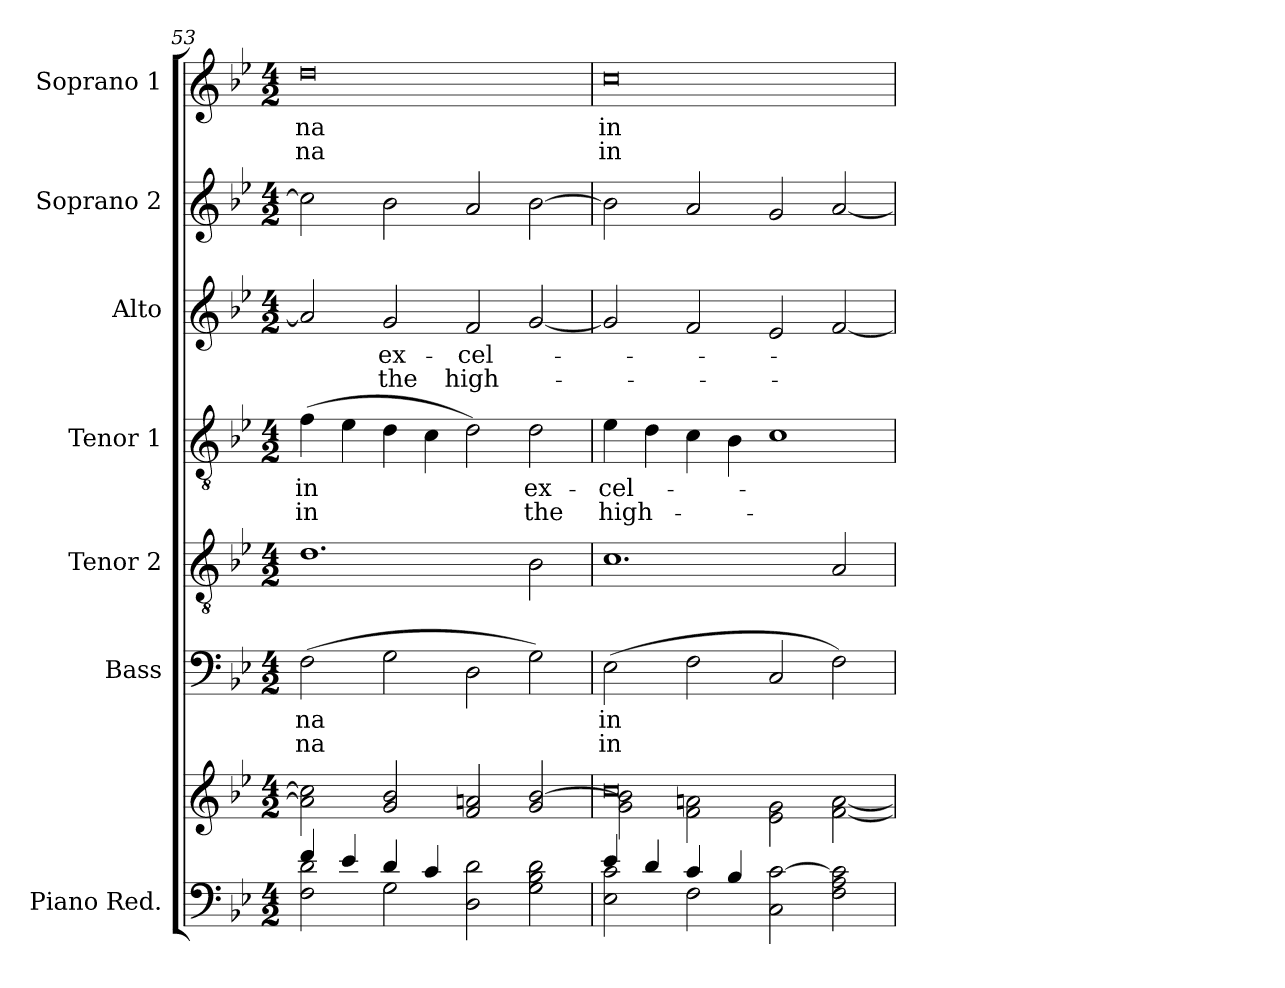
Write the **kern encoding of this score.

**kern	**kern	**kern	**text	**text	**kern	**kern	**text	**text	**kern	**text	**text	**kern	**kern	**text	**text
*part7	*part7	*part6	*part6	*part6	*part5	*part4	*part4	*part4	*part3	*part3	*part3	*part2	*part1	*part1	*part1
*staff8	*staff7	*staff6	*staff6	*staff6	*staff5	*staff4	*staff4	*staff4	*staff3	*staff3	*staff3	*staff2	*staff1	*staff1	*staff1
*I"Piano Red.	*	*I"Bass	*	*	*I"Tenor 2	*I"Tenor 1	*	*	*I"Alto	*	*	*I"Soprano 2	*I"Soprano 1	*	*
*	*	*I'B	*	*	*I'T2	*I'T1	*	*	*I'A	*	*	*I'S2	*I'S1	*	*
*clefF4	*clefG2	*clefF4	*	*	*clefGv2	*clefGv2	*	*	*clefG2	*	*	*clefG2	*clefG2	*	*
*	*	*	*	*	*ITrd7c12	*ITrd7c12	*	*	*	*	*	*	*	*	*
*k[b-e-]	*k[b-e-]	*k[b-e-]	*	*	*k[b-e-]	*k[b-e-]	*	*	*k[b-e-]	*	*	*k[b-e-]	*k[b-e-]	*	*
*B-:	*B-:	*B-:	*	*	*B-:	*B-:	*	*	*B-:	*	*	*B-:	*B-:	*	*
*M4/2	*M4/2	*M4/2	*	*	*M4/2	*M4/2	*	*	*M4/2	*	*	*M4/2	*M4/2	*	*
=53	=53	=53	=53	=53	=53	=53	=53	=53	=53	=53	=53	=53	=53	=53	=53
*^	*	*	*	*	*	*	*	*	*	*	*	*	*	*	*
!	!	!	!	!LO:LY:b:color=#000000	!LO:LY:b:color=#000000	!	!	!	!	!	!	!	!	!	!	!
!	!	!	!	!	!	!	!	!LO:LY:b:color=#000000	!LO:LY:b:color=#000000	!	!	!	!	!	!	!
!	!	!	!	!	!	!	!	!	!	!	!	!	!	!	!LO:LY:b:color=#000000	!LO:LY:b:color=#000000
4fi/	2Fi\ 2di	2a-i\] 2cci]	(2Fi\	-na	-na	1.Di	(4Fi\	in	in	2a-i/]	.	.	2cci\]	0ddi	-na	-na
4e-i/	.	.	.	.	.	.	4E-i\	.	.	.	.	.	.	.	.	.
!	!	!	!	!	!	!	!	!	!	!	!LO:LY:b:color=#000000	!LO:LY:b:color=#000000	!	!	!	!
4di/	2Gi\	2gi/ 2b-i	2Gi\	.	.	.	4Di\	.	.	2gi/	ex-	the	2b-i\	.	.	.
4ci/	.	.	.	.	.	.	4Ci\	.	.	.	.	.	.	.	.	.
!	!	!	!	!	!	!	!	!	!	!	!LO:LY:b:color=#000000	!LO:LY:b:color=#000000	!	!	!	!
2Di\ 2di	1ryy	2fi/ 2ani	2Di\	.	.	.	2Di\)	.	.	2fi/	-cel-	high-	2ai/	.	.	.
!	!	!	!	!	!	!	!	!LO:LY:b:color=#000000	!LO:LY:b:color=#000000	!	!	!	!	!	!	!
2Gi\ 2B-i 2di	.	2gi/ [>2b-i	2Gi\)	.	.	2BB-i\	2Di\	ex-	the	[<2gi/	.	.	[>2b-i\	.	.	.
!!LO:PB:g=z
=54	=54	=54	=54	=54	=54	=54	=54	=54	=54	=54	=54	=54	=54	=54	=54	=54
*	*	*^	*	*	*	*	*	*	*	*	*	*	*	*	*	*
!	!	!	!	!	!LO:LY:b:color=#000000	!LO:LY:b:color=#000000	!	!	!	!	!	!	!	!	!	!	!
!	!	!	!	!	!	!	!	!	!LO:LY:b:color=#000000	!LO:LY:b:color=#000000	!	!	!	!	!	!	!
!	!	!	!	!	!	!	!	!	!	!	!	!	!	!	!	!LO:LY:b:color=#000000	!LO:LY:b:color=#000000
4e-i/	2E-i\ 2ci	0cci	2gi\ 2b-i]	(2E-i\	in	in	1.Ci	4E-i\	-cel-	high-	2gi/]	.	.	2b-i\]	0cci	in	in
4di/	.	.	.	.	.	.	.	4Di\	.	.	.	.	.	.	.	.	.
4ci/	2Fi\	.	2fi\ 2ani	2Fi\	.	.	.	4Ci\	.	.	2fi/	.	.	2ai/	.	.	.
4B-i/	.	.	.	.	.	.	.	4BB-i\	.	.	.	.	.	.	.	.	.
2Ci\ [>2ci	1ryy	.	2e-i\ 2gi	2Ci/	.	.	.	1Ci	.	.	2e-i/	.	.	2gi/	.	.	.
2Fi\ 2Ai 2ci]	.	.	[<2fi\ [<2ai	2Fi\)	.	.	2AAi/	.	.	.	[<2fi/	.	.	[<2ai/	.	.	.
*v	*v	*	*	*	*	*	*	*	*	*	*	*	*	*	*	*	*
*	*v	*v	*	*	*	*	*	*	*	*	*	*	*	*	*	*
=	=	=	=	=	=	=	=	=	=	=	=	=	=	=	=
*-	*-	*-	*-	*-	*-	*-	*-	*-	*-	*-	*-	*-	*-	*-	*-
